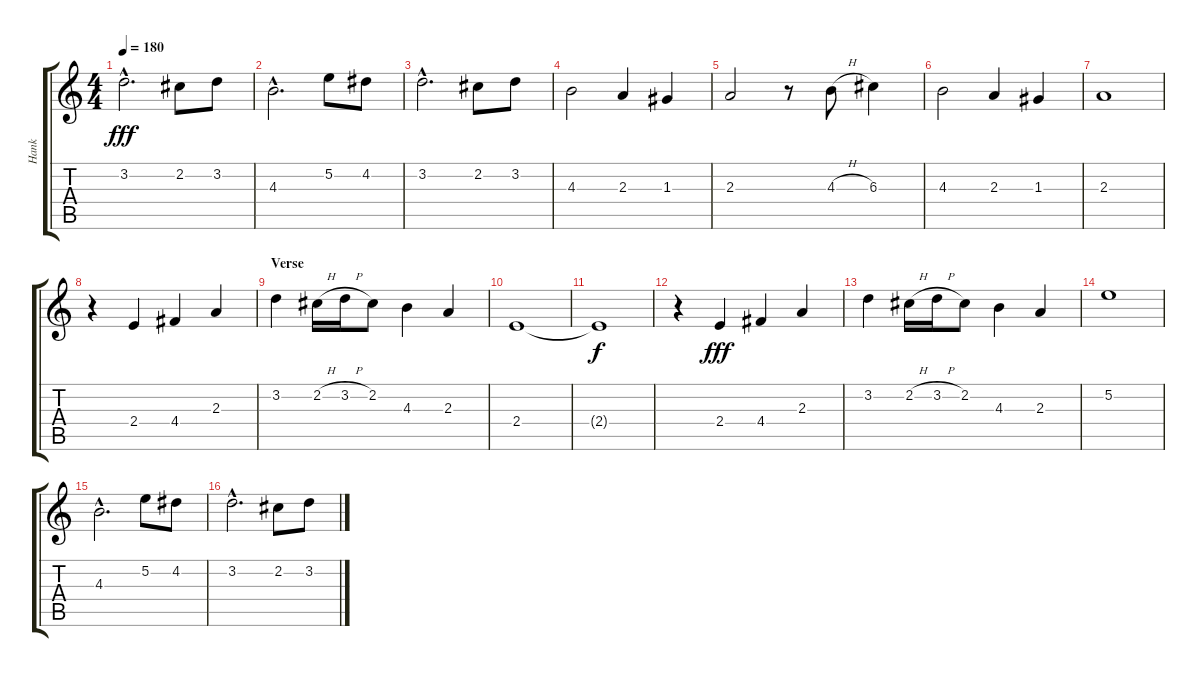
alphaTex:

\track ("Hank" "Hank") {instrument electricguitarjazz}
\staff {score tabs}
\tuning (E4 B3 G3 D3 A2 E2) {hide}
\ts (4 4)
\tempo 180
\clef g2
\ks c
3.2{hac}.2{d dy fff} 2.2.8 3.2.8 |
4.3{hac}.2{d} 5.2.8 4.2.8 |
3.2{hac}.2{d} 2.2.8 3.2.8 |
4.3.2 2.3.4 1.3.4 |
2.3.2 r.8 4.3{h}.8 6.3.4 |
4.3.2 2.3.4 1.3.4 |
2.3.1 |
r.4{volume 16 instrument electricguitarjazz} 2.4.4 4.4.4 2.3.4 |
\section ("" "Verse")
3.2.4 2.2{h}.16 3.2{h}.16 2.2.8 4.3.4 2.3.4 |
2.4.1 |
2.4{t}.1{dy f} |
r.4 2.4.4{dy fff} 4.4.4 2.3.4 |
3.2.4 2.2{h}.16 3.2{h}.16 2.2.8 4.3.4 2.3.4 |
5.2.1 |
4.3{hac}.2{d} 5.2.8 4.2.8 |
3.2{hac}.2{d} 2.2.8 3.2.8
